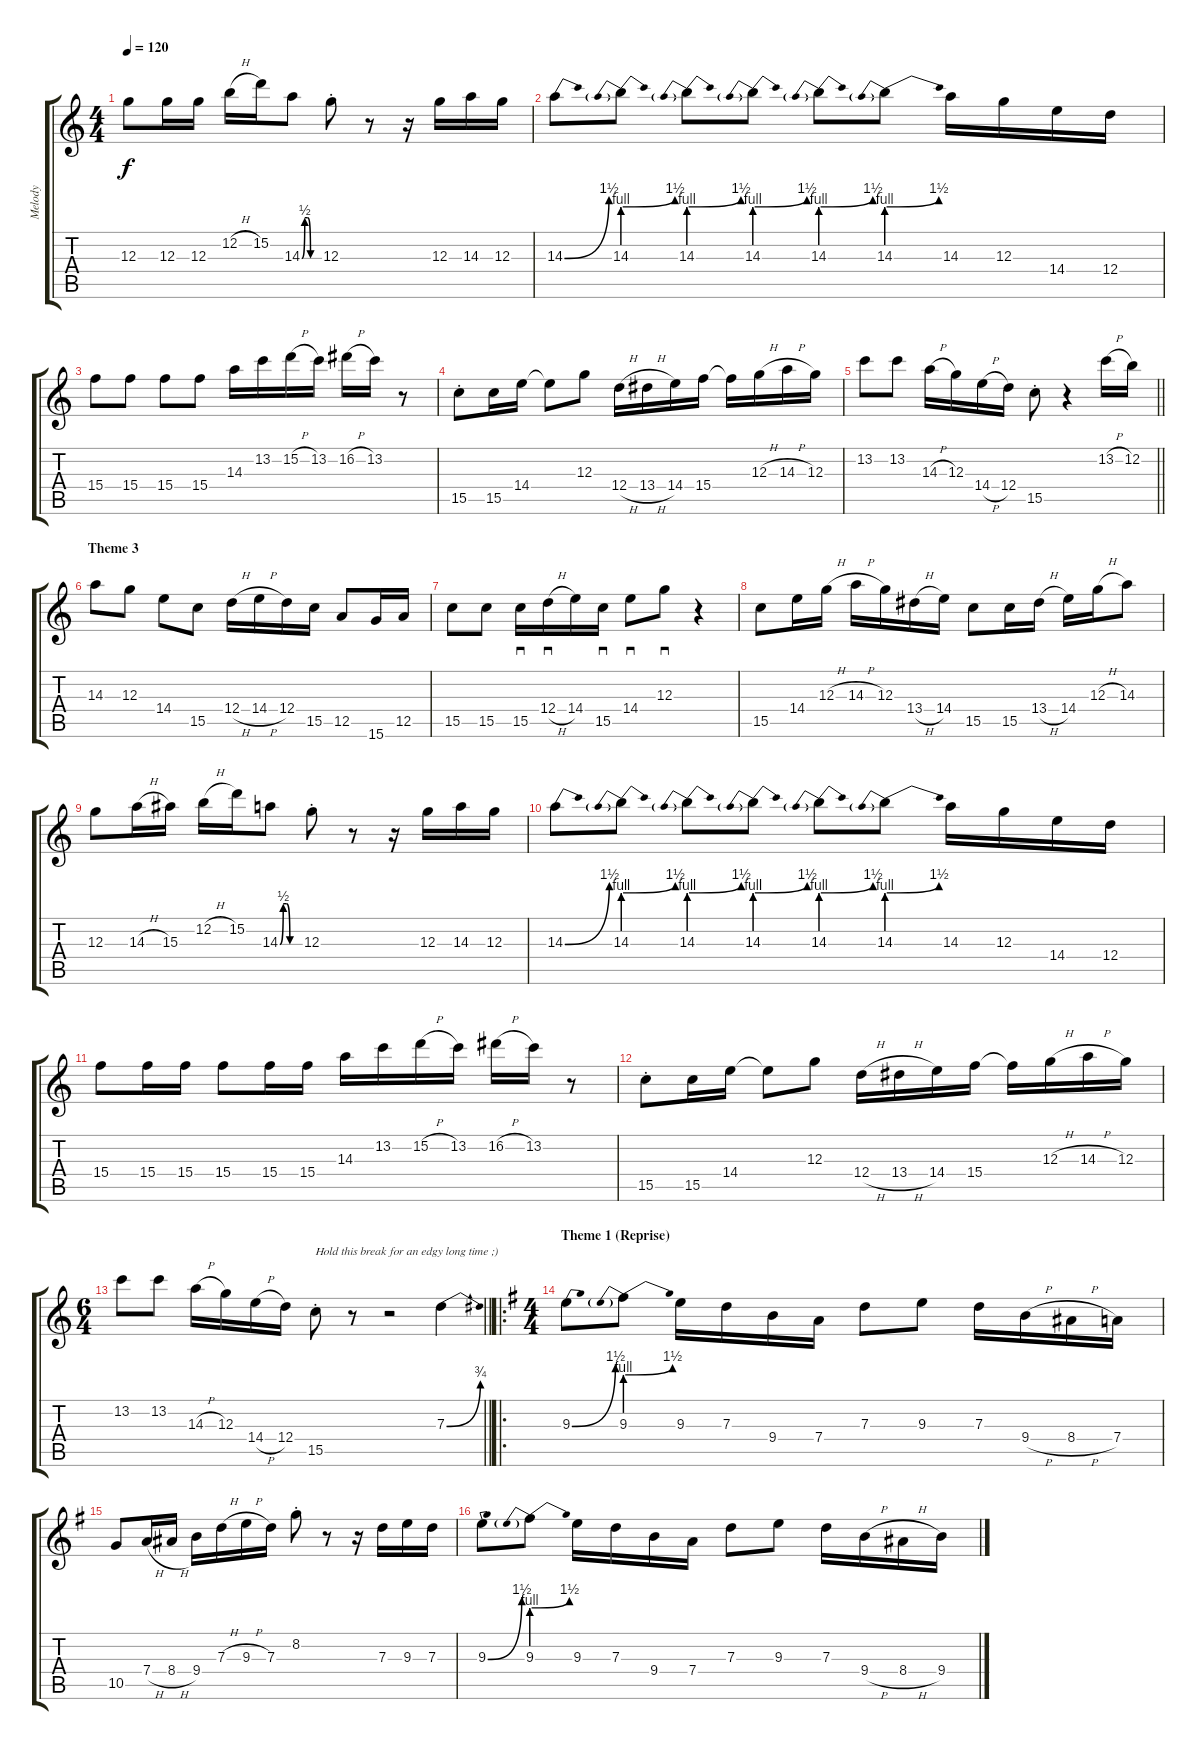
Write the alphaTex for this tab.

\track ("Melody" "Melody") {instrument electricguitarclean}
\staff {score tabs}
\tuning (E4 B3 G3 D3 A2 E2) {hide}
\ts (4 4)
\tempo 120
\clef g2
\ks c
12.3.8{dy f} 12.3.16 12.3.16 12.2{h}.16 15.2.16 14.3{be (custom 0 0 10 2 20 2 30 0 60 0)}.8 12.3{st}.8 r.8 r.16 12.3.16 14.3.16 12.3.16 |
14.3{be (bend 0 0 60 6)}.8 14.3{be (prebendbend 0 4 60 6)}.8 14.3{be (prebendbend 0 4 60 6)}.8 14.3{be (prebendbend 0 4 60 6)}.8 14.3{be (prebendbend 0 4 60 6)}.8 14.3{be (prebendbend 0 4 60 6)}.8 14.3.16 12.3.16 14.4.16 12.4.16 |
15.4.8 15.4.8 15.4.8 15.4.8 14.3.16 13.2.16 15.2{h}.16 13.2.16 16.2{h}.16 13.2.16 r.8 |
15.5{st}.8 15.5.16 14.4.16 14.4{t}.8 12.3.8 12.4{h}.16 13.4{h}.16 14.4.16 15.4.16 15.4{t}.16 12.3{h}.16 14.3{h}.16 12.3.16 |
\barLineRight lightlight
13.2.8 13.2.8 14.3{h}.16 12.3.16 14.4{h}.16 12.4.16 15.5{st}.8 r.4 13.2{h}.16 12.2.16 |
\section ("" "Theme 3")
14.3.8 12.3.8 14.4.8 15.5.8 12.4{h}.16 14.4{h}.16 12.4.16 15.5.16 12.5.8 15.6.16 12.5.16 |
15.5.8 15.5.8 15.5.16{sd} 12.4{h}.16{sd} 14.4.16 15.5.16{sd} 14.4.8{sd} 12.3.8{sd} r.4 |
15.5.8 14.4.16 12.3{h}.16 14.3{h}.16 12.3.16 13.4{h}.16 14.4.16 15.5.8 15.5.16 13.4{h}.16 14.4.16 12.3{h}.16 14.3.8 |
12.3.8 14.3{h}.16 15.3.16 12.2{h}.16 15.2.16 14.3{be (custom 0 0 10 2 20 2 30 0 60 0)}.8 12.3{st}.8 r.8 r.16 12.3.16 14.3.16 12.3.16 |
14.3{be (bend 0 0 60 6)}.8 14.3{be (prebendbend 0 4 60 6)}.8 14.3{be (prebendbend 0 4 60 6)}.8 14.3{be (prebendbend 0 4 60 6)}.8 14.3{be (prebendbend 0 4 60 6)}.8 14.3{be (prebendbend 0 4 60 6)}.8 14.3.16 12.3.16 14.4.16 12.4.16 |
15.4.8 15.4.16 15.4.16 15.4.8 15.4.16 15.4.16 14.3.16 13.2.16 15.2{h}.16 13.2.16 16.2{h}.16 13.2.16 r.8 |
15.5{st}.8 15.5.16 14.4.16 14.4{t}.8 12.3.8 12.4{h}.16 13.4{h}.16 14.4.16 15.4.16 15.4{t}.16 12.3{h}.16 14.3{h}.16 12.3.16 |
\ts (6 4)
\barLineRight lightlight
13.2.8 13.2.8{beam split} 14.3{h}.16 12.3.16 14.4{h}.16 12.4.16{beam split} 15.5{st}.8{txt "Hold this break for an edgy long time ;)"} r.8 r.2 7.3{be (bend 0 0 60 3)}.4 |
\ro
\ts (4 4)
\section ("" "Theme 1 (Reprise)")
\ks g
9.3{be (bend 0 0 60 6)}.8 9.3{be (prebendbend 0 4 60 6)}.8 9.3.16 7.3.16 9.4.16 7.4.16 7.3.8 9.3.8 7.3.16 9.4{h}.16 8.4{h}.16 7.4.16 |
10.5.8 7.4{h}.16 8.4{h}.16 9.4.16 7.3{h}.16 9.3{h}.16 7.3.16 8.2{st}.8 r.8 r.16 7.3.16 9.3.16 7.3.16 |
9.3{be (bend 0 0 60 6)}.8 9.3{be (prebendbend 0 4 60 6)}.8 9.3.16 7.3.16 9.4.16 7.4.16 7.3.8 9.3.8 7.3.16 9.4{h}.16 8.4{h}.16 9.4.16
